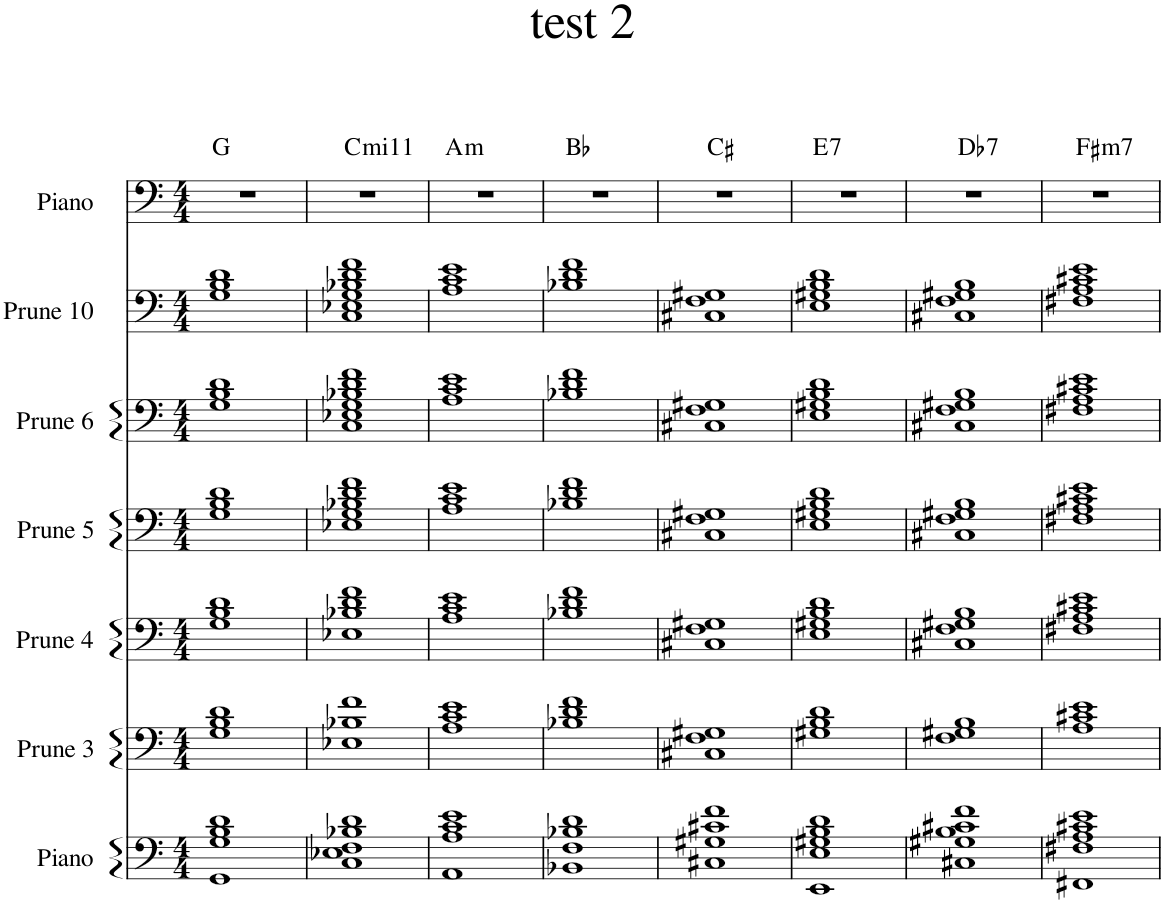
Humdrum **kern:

**kern	**kern	**kern	**kern	**kern	**kern	**kern	**harte
*part7	*part6	*part5	*part4	*part3	*part2	*part1	*part1
*staff7	*staff6	*staff5	*staff4	*staff3	*staff2	*staff1	*
*I"Piano	*I"Prune 3	*I"Prune 4	*I"Prune 5	*I"Prune 6	*I"Prune 10	*I"Piano	*
*I'Pno.	*I'P 3	*I'P 4	*I'P 5	*I'P 6	*I'P 10	*I'Pno.	*
*clefF4	*clefF4	*clefF4	*clefF4	*clefF4	*clefF4	*clefF4	*
*k[]	*k[]	*k[]	*k[]	*k[]	*k[]	*k[]	*
*M4/4	*M4/4	*M4/4	*M4/4	*M4/4	*M4/4	*M4/4	*
=1	=1	=1	=1	=1	=1	=1	=1
1GG 1G 1B 1d	1G 1B 1d	1G 1B 1d	1G 1B 1d	1G 1B 1d	1G 1B 1d	1r	G:maj
=2	=2	=2	=2	=2	=2	=2	=2
!	!	!	!	!	!	!	!LO:H:kt=mi11
1C 1E-X 1F 1B-X 1d	1E-X 1B-X 1f	1E-X 1B-X 1d 1f	1E-X 1G 1B-X 1d 1f	1C 1E-X 1G 1B-X 1d 1f	1C 1E-X 1G 1B-X 1d 1f	1r	C:min9(11)
=3	=3	=3	=3	=3	=3	=3	=3
!	!	!	!	!	!	!	!LO:H:kt=m
1AA 1A 1c 1e	1A 1c 1e	1A 1c 1e	1A 1c 1e	1A 1c 1e	1A 1c 1e	1r	A:min
=4	=4	=4	=4	=4	=4	=4	=4
1BB-X 1F 1B-X 1d	1B-X 1d 1f	1B-X 1d 1f	1B-X 1d 1f	1B-X 1d 1f	1B-X 1d 1f	1r	Bb:maj
=5	=5	=5	=5	=5	=5	=5	=5
1C#X 1G#X 1c#X 1f	1C#X 1F 1G#X	1C#X 1F 1G#X	1C#X 1F 1G#X	1C#X 1F 1G#X	1C#X 1F 1G#X	1r	C#:maj
=6	=6	=6	=6	=6	=6	=6	=6
!	!	!	!	!	!	!	!LO:H:kt=7
1EE 1E 1G#X 1B 1d	1G#X 1B 1d	1E 1G#X 1B 1d	1E 1G#X 1B 1d	1E 1G#X 1B 1d	1E 1G#X 1B 1d	1r	E:7
=7	=7	=7	=7	=7	=7	=7	=7
!	!	!	!	!	!	!	!LO:H:kt=7
1C#X 1G#X 1B 1c#X 1f	1F 1G#X 1B	1C#X 1F 1G#X 1B	1C#X 1F 1G#X 1B	1C#X 1F 1G#X 1B	1C#X 1F 1G#X 1B	1r	Db:7
=8	=8	=8	=8	=8	=8	=8	=8
!	!	!	!	!	!	!	!LO:H:kt=m7
1FF#X 1F#X 1A 1c#X 1e	1A 1c#X 1e	1F#X 1A 1c#X 1e	1F#X 1A 1c#X 1e	1F#X 1A 1c#X 1e	1F#X 1A 1c#X 1e	1r	F#:min7
=	=	=	=	=	=	=	=
*-	*-	*-	*-	*-	*-	*-	*-
